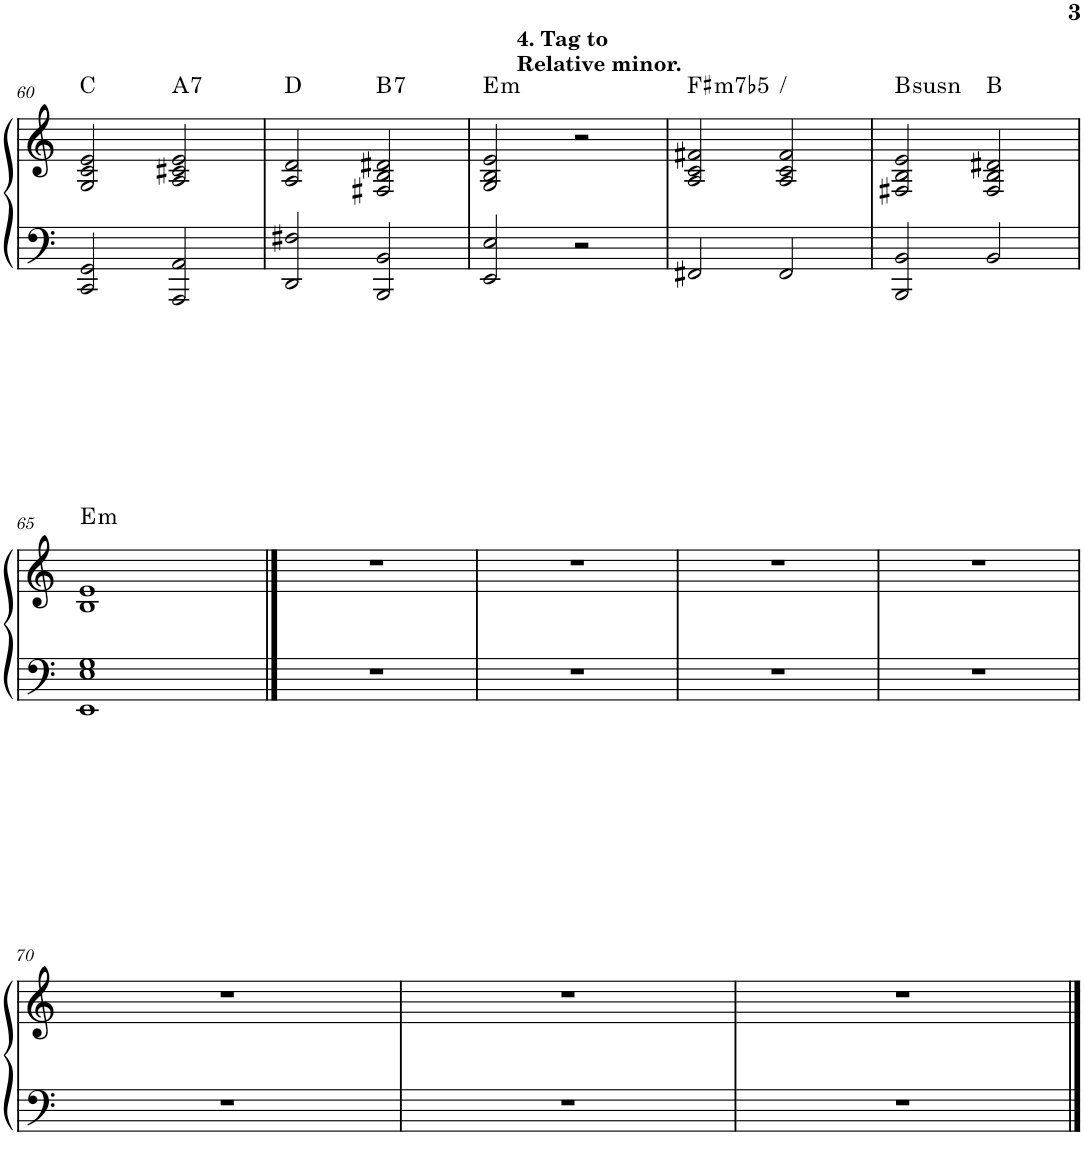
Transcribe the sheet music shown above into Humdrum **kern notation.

**kern	**kern	**harte
*part1	*part1	*part1
*staff2	*staff1	*
*I"Piano	*	*
*I'Pno.	*	*
!!LO:PB:g=z
*clefF4	*clefG2	*
*k[]	*k[]	*
*M4/4	*M4/4	*
=60	=60	=60
2CC/ 2GG/	2G/ 2c/ 2e/	C:maj
!	!	!LO:H:kt=7
2AAA/ 2AA/	2A/ 2c#X/ 2e/	A:7
=61	=61	=61
2DD/ 2F#X/	2A/ 2d/	D:maj
!	!	!LO:H:kt=7
2BBB/ 2BB/	2F#X/ 2B/ 2d#X/	B:7
=62	=62	=62
!	!	!LO:H:kt=m
2EE/ 2E/	2G/ 2B/ 2e/	E:min
!	!LO:TX:a:B:t=4. Tag to	!
!	!LO:TX:a:t=Relative minor.	!
2r	2r	.
=63	=63	=63
!	!	!LO:H:kt=m7b5
2FF#X/	2A/ 2c/ 2f#X/	F#:hdim7
!	!	!LO:H:kt=/
2FF#/	2A/ 2c/ 2f#/	N
=64	=64	=64
!	!	!LO:H:kt=n
2BBB/ 2BB/	2F#X/ 2B/ 2e/	B:maj
2BB/	2F#/ 2B/ 2d#X/	B:maj
!!LO:LB:g=z
=65	=65	=65
!	!	!LO:H:kt=m
1EE 1E 1G	1B 1e	E:min
==66	==66	==66
1r	1r	.
=67	=67	=67
1r	1r	.
=68	=68	=68
1r	1r	.
=69	=69	=69
1r	1r	.
!!LO:LB:g=z
=70	=70	=70
1r	1r	.
=71	=71	=71
1r	1r	.
=72	=72	=72
1r	1r	.
==	==	==
*-	*-	*-
